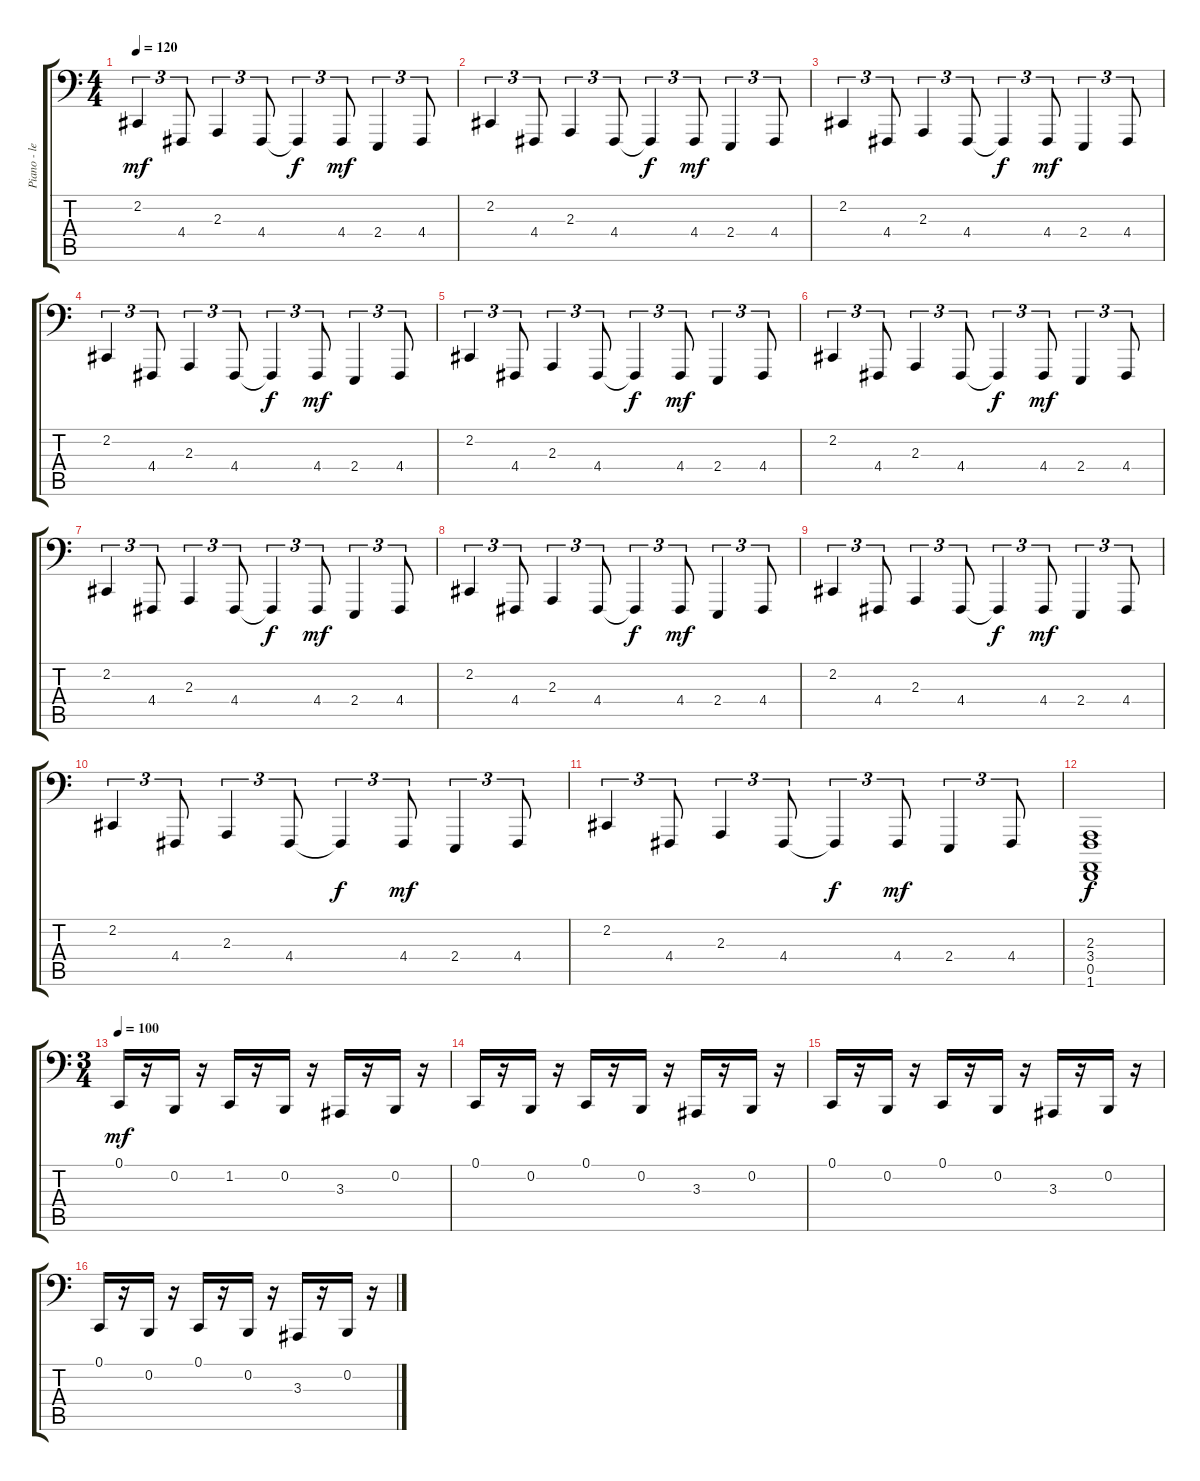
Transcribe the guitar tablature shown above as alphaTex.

\track ("Piano - left" "Piano - le") {instrument brightacousticpiano}
\staff {score tabs}
\tuning (C2 B1 G1 D1 A0 E0) {hide}
\ts (4 4)
\tempo 120
\clef f4
\ks c
2.2.4{tu (3 2) dy mf} 4.4.8{tu (3 2)} 2.3.4{tu (3 2)} 4.4.8{tu (3 2)} 4.4{t}.4{tu (3 2) dy f} 4.4.8{tu (3 2) dy mf} 2.4.4{tu (3 2)} 4.4.8{tu (3 2)} |
2.2.4{tu (3 2)} 4.4.8{tu (3 2)} 2.3.4{tu (3 2)} 4.4.8{tu (3 2)} 4.4{t}.4{tu (3 2) dy f} 4.4.8{tu (3 2) dy mf} 2.4.4{tu (3 2)} 4.4.8{tu (3 2)} |
2.2.4{tu (3 2)} 4.4.8{tu (3 2)} 2.3.4{tu (3 2)} 4.4.8{tu (3 2)} 4.4{t}.4{tu (3 2) dy f} 4.4.8{tu (3 2) dy mf} 2.4.4{tu (3 2)} 4.4.8{tu (3 2)} |
2.2.4{tu (3 2)} 4.4.8{tu (3 2)} 2.3.4{tu (3 2)} 4.4.8{tu (3 2)} 4.4{t}.4{tu (3 2) dy f} 4.4.8{tu (3 2) dy mf} 2.4.4{tu (3 2)} 4.4.8{tu (3 2)} |
2.2.4{tu (3 2)} 4.4.8{tu (3 2)} 2.3.4{tu (3 2)} 4.4.8{tu (3 2)} 4.4{t}.4{tu (3 2) dy f} 4.4.8{tu (3 2) dy mf} 2.4.4{tu (3 2)} 4.4.8{tu (3 2)} |
2.2.4{tu (3 2)} 4.4.8{tu (3 2)} 2.3.4{tu (3 2)} 4.4.8{tu (3 2)} 4.4{t}.4{tu (3 2) dy f} 4.4.8{tu (3 2) dy mf} 2.4.4{tu (3 2)} 4.4.8{tu (3 2)} |
2.2.4{tu (3 2)} 4.4.8{tu (3 2)} 2.3.4{tu (3 2)} 4.4.8{tu (3 2)} 4.4{t}.4{tu (3 2) dy f} 4.4.8{tu (3 2) dy mf} 2.4.4{tu (3 2)} 4.4.8{tu (3 2)} |
2.2.4{tu (3 2)} 4.4.8{tu (3 2)} 2.3.4{tu (3 2)} 4.4.8{tu (3 2)} 4.4{t}.4{tu (3 2) dy f} 4.4.8{tu (3 2) dy mf} 2.4.4{tu (3 2)} 4.4.8{tu (3 2)} |
2.2.4{tu (3 2)} 4.4.8{tu (3 2)} 2.3.4{tu (3 2)} 4.4.8{tu (3 2)} 4.4{t}.4{tu (3 2) dy f} 4.4.8{tu (3 2) dy mf} 2.4.4{tu (3 2)} 4.4.8{tu (3 2)} |
2.2.4{tu (3 2)} 4.4.8{tu (3 2)} 2.3.4{tu (3 2)} 4.4.8{tu (3 2)} 4.4{t}.4{tu (3 2) dy f} 4.4.8{tu (3 2) dy mf} 2.4.4{tu (3 2)} 4.4.8{tu (3 2)} |
2.2.4{tu (3 2)} 4.4.8{tu (3 2)} 2.3.4{tu (3 2)} 4.4.8{tu (3 2)} 4.4{t}.4{tu (3 2) dy f} 4.4.8{tu (3 2) dy mf} 2.4.4{tu (3 2)} 4.4.8{tu (3 2)} |
(2.3 3.4 0.5 1.6).1{dy f} |
\ts (3 4)
\tempo 100
0.1.16{dy mf} r.16 0.2.16 r.16 1.2.16 r.16 0.2.16 r.16 3.3.16 r.16 0.2.16 r.16 |
0.1.16 r.16 0.2.16 r.16 0.1.16 r.16 0.2.16 r.16 3.3.16 r.16 0.2.16 r.16 |
0.1.16 r.16 0.2.16 r.16 0.1.16 r.16 0.2.16 r.16 3.3.16 r.16 0.2.16 r.16 |
0.1.16 r.16 0.2.16 r.16 0.1.16 r.16 0.2.16 r.16 3.3.16 r.16 0.2.16 r.16
